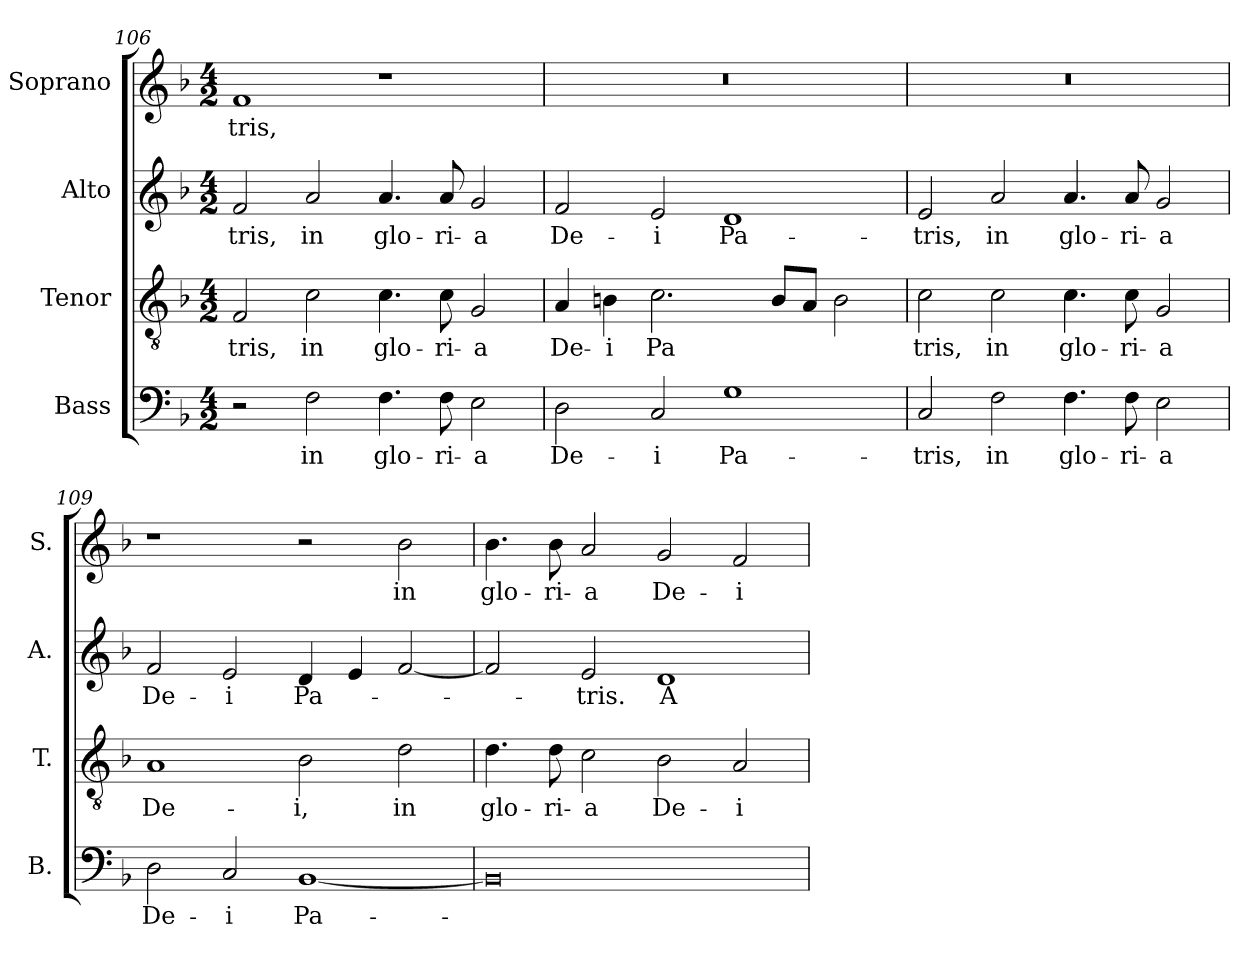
**kern	**text	**kern	**text	**kern	**text	**kern	**text
*part4	*part4	*part3	*part3	*part2	*part2	*part1	*part1
*staff4	*staff4	*staff3	*staff3	*staff2	*staff2	*staff1	*staff1
*I"Bass	*	*I"Tenor	*	*I"Alto	*	*I"Soprano	*
*I'B.	*	*I'T.	*	*I'A.	*	*I'S.	*
*clefF4	*	*clefGv2	*	*clefG2	*	*clefG2	*
*	*	*ITrd7c12	*	*	*	*	*
*k[b-]	*	*k[b-]	*	*k[b-]	*	*k[b-]	*
*F:	*	*F:	*	*F:	*	*F:	*
*M4/2	*	*M4/2	*	*M4/2	*	*M4/2	*
=106	=106	=106	=106	=106	=106	=106	=106
!	!	!	!LO:LY:b:color=#000000	!	!	!	!
!	!	!	!	!	!LO:LY:b:color=#000000	!	!
!	!	!	!	!	!	!	!LO:LY:b:color=#000000
2r	.	2FFi/	-tris,	2fi/	tris,	1fi	-tris,
!	!LO:LY:b:color=#000000	!	!	!	!	!	!
!	!	!	!LO:LY:b:color=#000000	!	!	!	!
!	!	!	!	!	!LO:LY:b:color=#000000	!	!
2Fi\	in	2Ci\	in	2ai/	in	.	.
!	!LO:LY:b:color=#000000	!	!	!	!	!	!
!	!	!	!LO:LY:b:color=#000000	!	!	!	!
!	!	!	!	!	!LO:LY:b:color=#000000	!	!
4.Fi\	glo-	4.Ci\	glo-	4.ai/	glo-	1r	.
!	!LO:LY:b:color=#000000	!	!	!	!	!	!
!	!	!	!LO:LY:b:color=#000000	!	!	!	!
!	!	!	!	!	!LO:LY:b:color=#000000	!	!
8Fi\	-ri-	8Ci\	-ri-	8ai/	-ri-	.	.
!	!LO:LY:b:color=#000000	!	!	!	!	!	!
!	!	!	!LO:LY:b:color=#000000	!	!	!	!
!	!	!	!	!	!LO:LY:b:color=#000000	!	!
2Ei\	-a	2GGi/	-a	2gi/	-a	.	.
=107	=107	=107	=107	=107	=107	=107	=107
!	!LO:LY:b:color=#000000	!	!	!	!	!	!
!	!	!	!LO:LY:b:color=#000000	!	!	!	!
!	!	!	!	!	!LO:LY:b:color=#000000	!LO:N:vis=1	!
2Di\	De-	4AAi/	De-	2fi/	De-	0r	.
!	!	!	!LO:LY:b:color=#000000	!	!	!	!
.	.	4BBni\	-i	.	.	.	.
!	!LO:LY:b:color=#000000	!	!	!	!	!	!
!	!	!	!LO:LY:b:color=#000000	!	!	!	!
!	!	!	!	!	!LO:LY:b:color=#000000	!	!
2Ci/	-i	2.Ci\	Pa	2ei/	-i	.	.
!	!LO:LY:b:color=#000000	!	!	!	!	!	!
!	!	!	!	!	!LO:LY:b:color=#000000	!	!
1Gi	Pa-	.	.	1di	Pa-	.	.
.	.	8BBi/L	.	.	.	.	.
.	.	8AAi/J	.	.	.	.	.
.	.	2BBi\	.	.	.	.	.
!!LO:LB:g=z
=108	=108	=108	=108	=108	=108	=108	=108
!	!LO:LY:b:color=#000000	!	!	!	!	!	!
!	!	!	!LO:LY:b:color=#000000	!	!	!	!
!	!	!	!	!	!LO:LY:b:color=#000000	!LO:N:vis=1	!
2Ci/	-tris,	2Ci\	tris,	2ei/	-tris,	0r	.
!	!LO:LY:b:color=#000000	!	!	!	!	!	!
!	!	!	!LO:LY:b:color=#000000	!	!	!	!
!	!	!	!	!	!LO:LY:b:color=#000000	!	!
2Fi\	in	2Ci\	in	2ai/	in	.	.
!	!LO:LY:b:color=#000000	!	!	!	!	!	!
!	!	!	!LO:LY:b:color=#000000	!	!	!	!
!	!	!	!	!	!LO:LY:b:color=#000000	!	!
4.Fi\	glo-	4.Ci\	glo-	4.ai/	glo-	.	.
!	!LO:LY:b:color=#000000	!	!	!	!	!	!
!	!	!	!LO:LY:b:color=#000000	!	!	!	!
!	!	!	!	!	!LO:LY:b:color=#000000	!	!
8Fi\	-ri-	8Ci\	-ri-	8ai/	-ri-	.	.
!	!LO:LY:b:color=#000000	!	!	!	!	!	!
!	!	!	!LO:LY:b:color=#000000	!	!	!	!
!	!	!	!	!	!LO:LY:b:color=#000000	!	!
2Ei\	-a	2GGi/	-a	2gi/	-a	.	.
=109	=109	=109	=109	=109	=109	=109	=109
!	!LO:LY:b:color=#000000	!	!	!	!	!	!
!	!	!	!LO:LY:b:color=#000000	!	!	!	!
!	!	!	!	!	!LO:LY:b:color=#000000	!	!
2Di\	De-	1AAi	De-	2fi/	De-	1r	.
!	!LO:LY:b:color=#000000	!	!	!	!	!	!
!	!	!	!	!	!LO:LY:b:color=#000000	!	!
2Ci/	-i	.	.	2ei/	-i	.	.
!	!LO:LY:b:color=#000000	!	!	!	!	!	!
!	!	!	!LO:LY:b:color=#000000	!	!	!	!
!	!	!	!	!	!LO:LY:b:color=#000000	!	!
[1BB-i	Pa-	2BB-i\	-i,	4di/	Pa-	2r	.
.	.	.	.	4ei/	.	.	.
!	!	!	!LO:LY:b:color=#000000	!	!	!	!
!	!	!	!	!	!	!	!LO:LY:b:color=#000000
.	.	2Di\	in	[2fi/	.	2b-i\	in
=110	=110	=110	=110	=110	=110	=110	=110
!	!	!	!LO:LY:b:color=#000000	!	!	!	!
!	!	!	!	!	!	!	!LO:LY:b:color=#000000
0BB-i]	.	4.Di\	glo-	2fi/]	.	4.b-i\	glo-
!	!	!	!LO:LY:b:color=#000000	!	!	!	!
!	!	!	!	!	!	!	!LO:LY:b:color=#000000
.	.	8Di\	-ri-	.	.	8b-i\	-ri-
!	!	!	!LO:LY:b:color=#000000	!	!	!	!
!	!	!	!	!	!LO:LY:b:color=#000000	!	!
!	!	!	!	!	!	!	!LO:LY:b:color=#000000
.	.	2Ci\	-a	2ei/	-tris.	2ai/	-a
!	!	!	!LO:LY:b:color=#000000	!	!	!	!
!	!	!	!	!	!LO:LY:b:color=#000000	!	!
!	!	!	!	!	!	!	!LO:LY:b:color=#000000
.	.	2BB-i\	De-	1di	A-	2gi/	De-
!	!	!	!LO:LY:b:color=#000000	!	!	!	!
!	!	!	!	!	!	!	!LO:LY:b:color=#000000
.	.	2AAi/	-i	.	.	2fi/	-i
=	=	=	=	=	=	=	=
*-	*-	*-	*-	*-	*-	*-	*-
